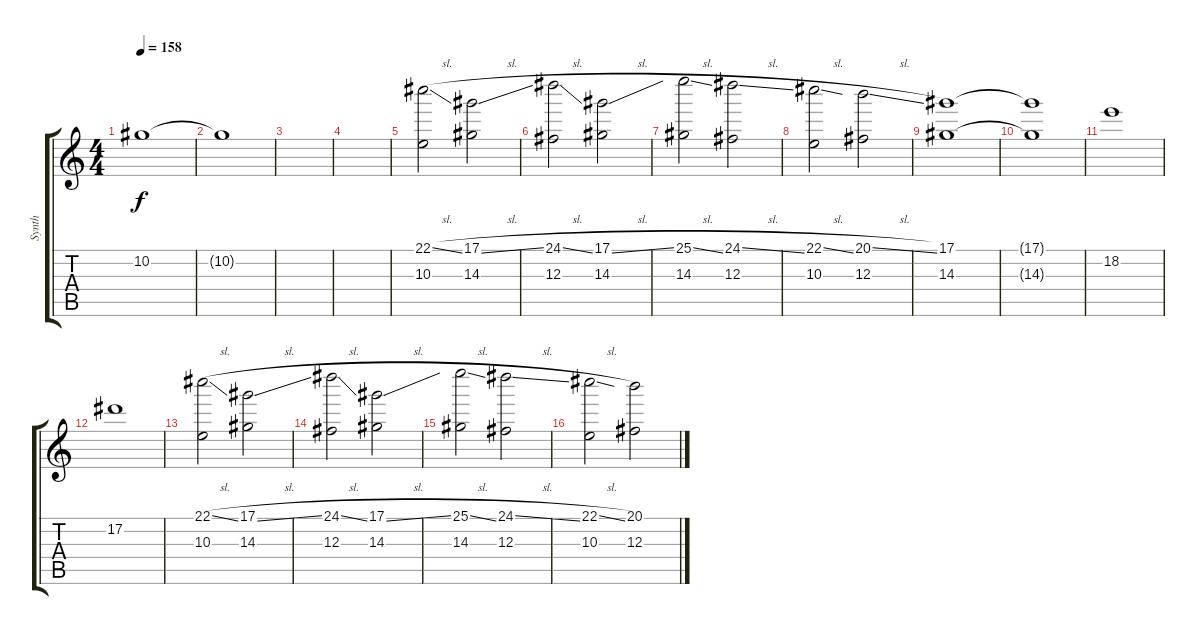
\track ("Synth" "Synth") {instrument overdrivenguitar}
\staff {score tabs}
\tuning (Eb4 Bb3 Gb3 Db3 Ab2 Db2) {hide}
\ts (4 4)
\tempo 158
\clef g2
\ks c
10.2.1{dy f} |
10.2{t}.1 |
|
|
(22.1{sl} 10.3).2 (17.1{sl} 14.3).2 |
(24.1{sl} 12.3).2 (17.1{sl} 14.3).2 |
(25.1{sl} 14.3).2 (24.1{sl} 12.3).2 |
(22.1{sl} 10.3).2 (20.1{sl} 12.3).2 |
(17.1 14.3).1 |
(17.1{t} 14.3{t}).1 |
18.2.1 |
17.2.1 |
(22.1{sl} 10.3).2 (17.1{sl} 14.3).2 |
(24.1{sl} 12.3).2 (17.1{sl} 14.3).2 |
(25.1{sl} 14.3).2 (24.1{sl} 12.3).2 |
(22.1{sl} 10.3).2 (20.1{sl} 12.3).2
